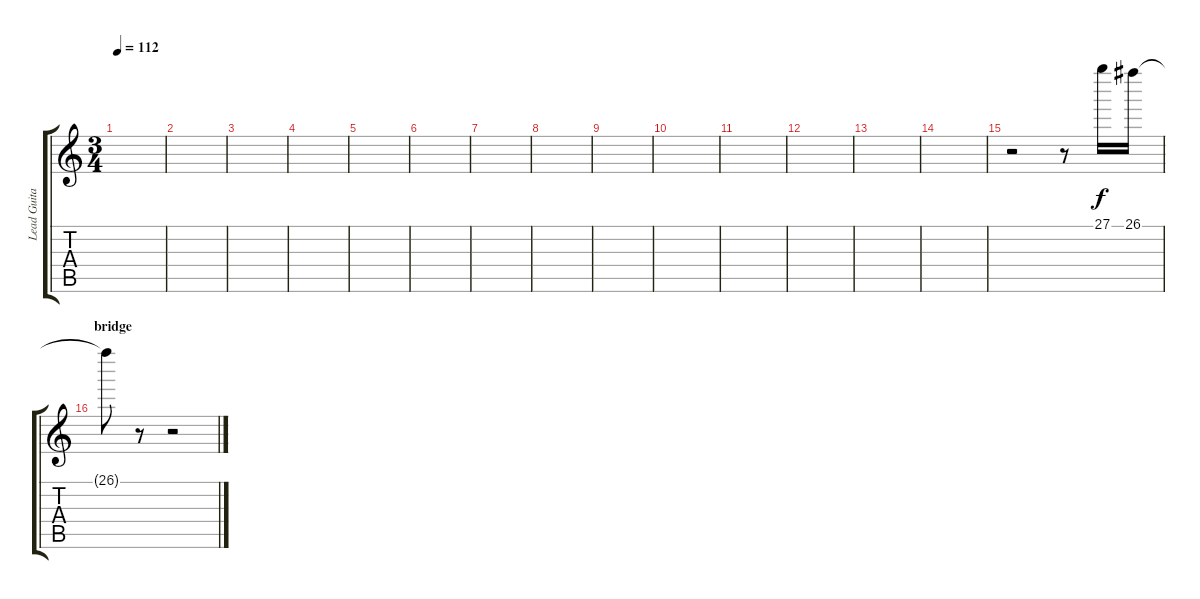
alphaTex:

\track ("Lead Guitar (David Gilmour)" "Lead Guita") {instrument distortionguitar}
\staff {score tabs}
\tuning (E4 B3 G3 D3 A2 E2) {hide}
\ts (3 4)
\tempo 112
\clef g2
\ks c
|
|
|
|
|
|
|
|
|
|
|
|
|
|
r.2{volume 9 instrument piccolo} r.8 27.1.16 26.1.16 |
\section ("" "bridge")
26.1{t}.8 r.8 r.2
